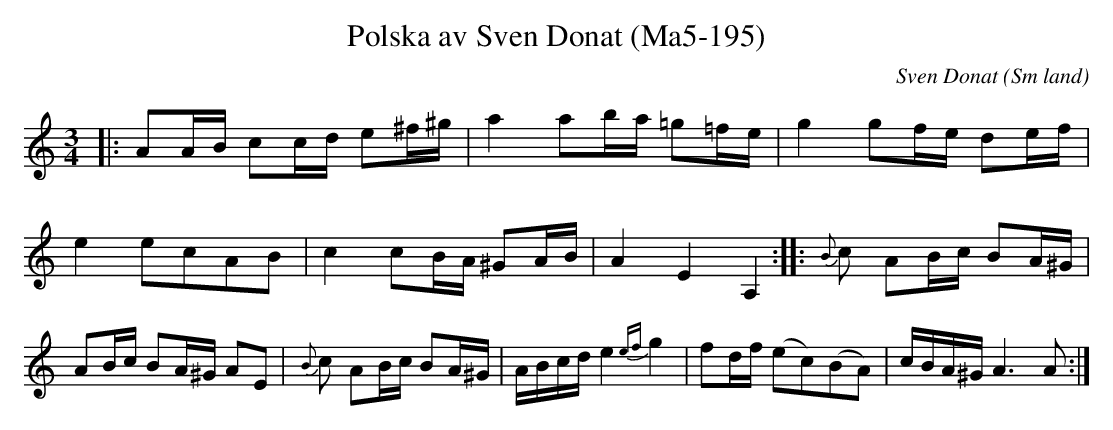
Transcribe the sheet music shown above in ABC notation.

X:1
T:Polska av Sven Donat (Ma5-195)
T:
C:Sven Donat
O:Sm land
M:3/4
L:1/16
K:Am
|:A2AB c2cd e2^f^g | a4 a2ba =g2=fe | g4 g2fe d2ef |e4 e2c2A2B2 | c4 c2BA ^G2AB | A4 E4 A,4 :| |: {B}c2 A2Bc B2A^G | A2Bc B2A^G A2E2 | {B}c2  A2Bc B2A^G | ABcd e4 {ef}g4 | f2df (e2c2)(B2A2) | cBA^G A6 A2 :|
